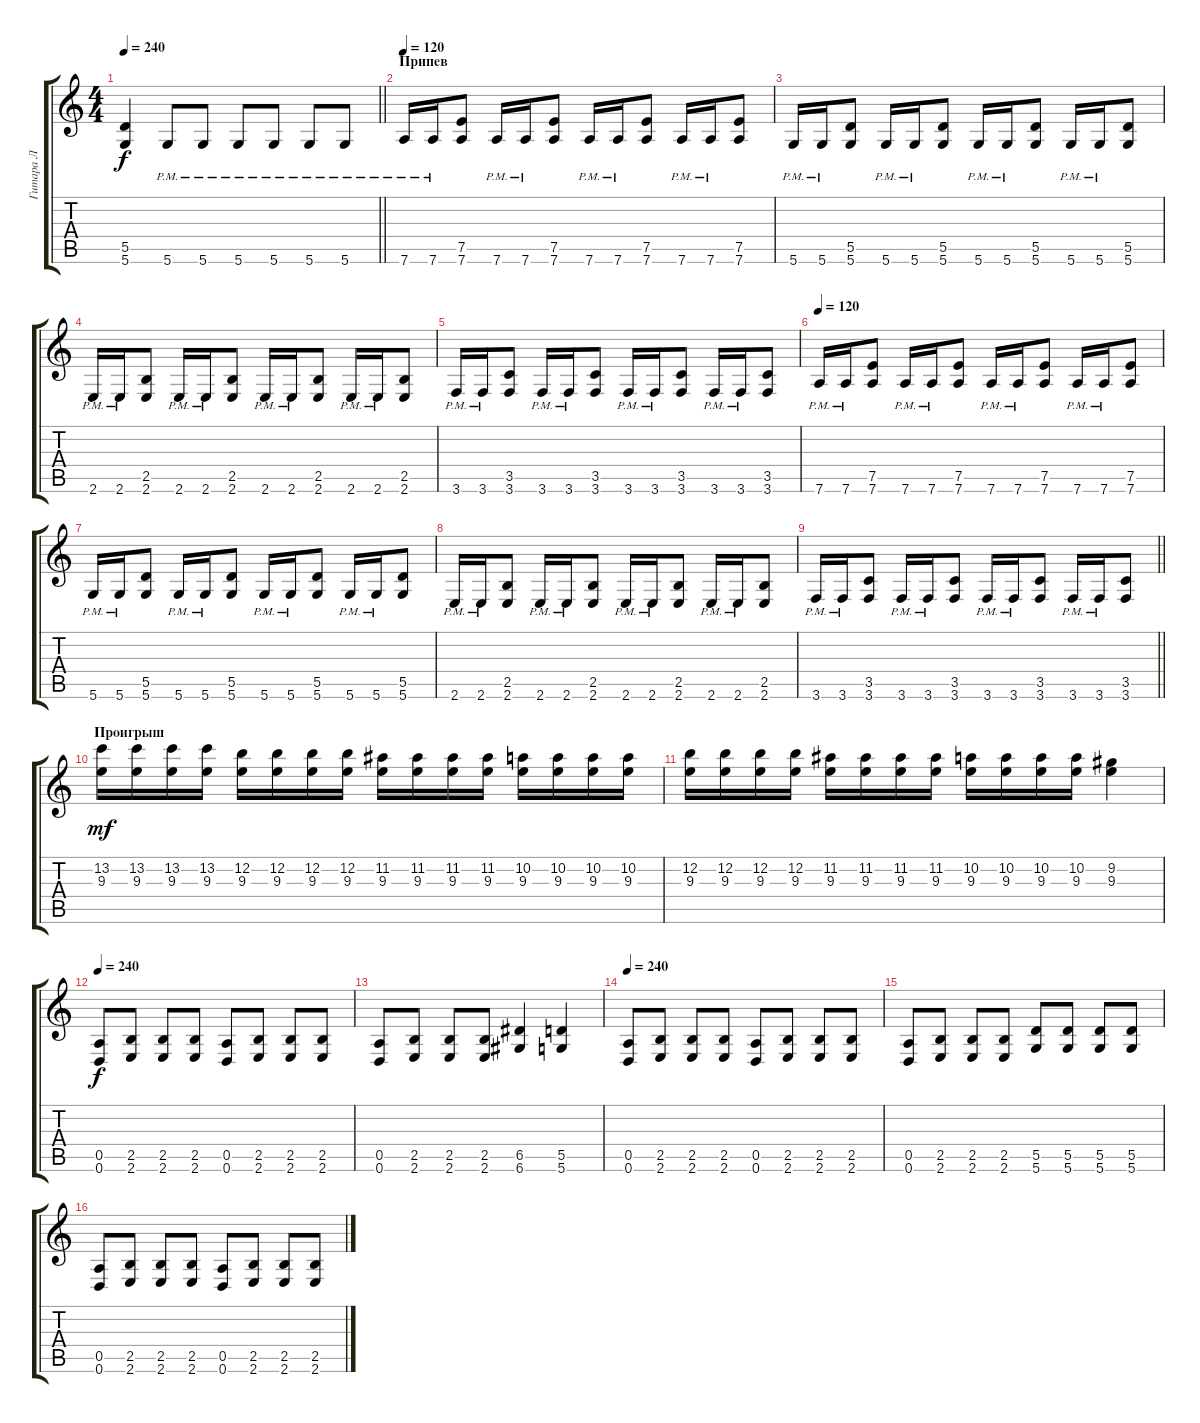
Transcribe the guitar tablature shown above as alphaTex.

\track ("Гитара Л" "Гитара Л") {instrument electricguitarclean}
\staff {score tabs}
\tuning (E4 B3 G3 D3 A2 D2) {hide}
\ts (4 4)
\tempo 240
\clef g2
\barLineRight lightlight
\ks c
(5.5 5.6).4{dy f} 5.6{pm}.8 5.6{pm}.8 5.6{pm}.8 5.6{pm}.8 5.6{pm}.8 5.6{pm}.8 |
\section ("" "Припев")
\tempo 120
7.6{pm}.16 7.6{pm}.16 (7.5 7.6).8 7.6{pm}.16 7.6{pm}.16 (7.5 7.6).8 7.6{pm}.16 7.6{pm}.16 (7.5 7.6).8 7.6{pm}.16 7.6{pm}.16 (7.5 7.6).8 |
5.6{pm}.16 5.6{pm}.16 (5.5 5.6).8 5.6{pm}.16 5.6{pm}.16 (5.5 5.6).8 5.6{pm}.16 5.6{pm}.16 (5.5 5.6).8 5.6{pm}.16 5.6{pm}.16 (5.5 5.6).8 |
2.6{pm}.16 2.6{pm}.16 (2.5 2.6).8 2.6{pm}.16 2.6{pm}.16 (2.5 2.6).8 2.6{pm}.16 2.6{pm}.16 (2.5 2.6).8 2.6{pm}.16 2.6{pm}.16 (2.5 2.6).8 |
3.6{pm}.16 3.6{pm}.16 (3.5 3.6).8 3.6{pm}.16 3.6{pm}.16 (3.5 3.6).8 3.6{pm}.16 3.6{pm}.16 (3.5 3.6).8 3.6{pm}.16 3.6{pm}.16 (3.5 3.6).8 |
\tempo 120
7.6{pm}.16 7.6{pm}.16 (7.5 7.6).8 7.6{pm}.16 7.6{pm}.16 (7.5 7.6).8 7.6{pm}.16 7.6{pm}.16 (7.5 7.6).8 7.6{pm}.16 7.6{pm}.16 (7.5 7.6).8 |
5.6{pm}.16 5.6{pm}.16 (5.5 5.6).8 5.6{pm}.16 5.6{pm}.16 (5.5 5.6).8 5.6{pm}.16 5.6{pm}.16 (5.5 5.6).8 5.6{pm}.16 5.6{pm}.16 (5.5 5.6).8 |
2.6{pm}.16 2.6{pm}.16 (2.5 2.6).8 2.6{pm}.16 2.6{pm}.16 (2.5 2.6).8 2.6{pm}.16 2.6{pm}.16 (2.5 2.6).8 2.6{pm}.16 2.6{pm}.16 (2.5 2.6).8 |
\barLineRight lightlight
3.6{pm}.16 3.6{pm}.16 (3.5 3.6).8 3.6{pm}.16 3.6{pm}.16 (3.5 3.6).8 3.6{pm}.16 3.6{pm}.16 (3.5 3.6).8 3.6{pm}.16 3.6{pm}.16 (3.5 3.6).8 |
\section ("" "Проигрыш")
(13.2 9.3).16{dy mf} (13.2 9.3).16 (13.2 9.3).16 (13.2 9.3).16 (12.2 9.3).16 (12.2 9.3).16 (12.2 9.3).16 (12.2 9.3).16 (11.2 9.3).16 (11.2 9.3).16 (11.2 9.3).16 (11.2 9.3).16 (10.2 9.3).16 (10.2 9.3).16 (10.2 9.3).16 (10.2 9.3).16 |
(12.2 9.3).16 (12.2 9.3).16 (12.2 9.3).16 (12.2 9.3).16 (11.2 9.3).16 (11.2 9.3).16 (11.2 9.3).16 (11.2 9.3).16 (10.2 9.3).16 (10.2 9.3).16 (10.2 9.3).16 (10.2 9.3).16 (9.2 9.3).4 |
\tempo 240
(0.5 0.6).8{dy f} (2.5 2.6).8 (2.5 2.6).8 (2.5 2.6).8 (0.5 0.6).8 (2.5 2.6).8 (2.5 2.6).8 (2.5 2.6).8 |
(0.5 0.6).8 (2.5 2.6).8 (2.5 2.6).8 (2.5 2.6).8 (6.5 6.6).4 (5.5 5.6).4 |
\tempo 240
(0.5 0.6).8 (2.5 2.6).8 (2.5 2.6).8 (2.5 2.6).8 (0.5 0.6).8 (2.5 2.6).8 (2.5 2.6).8 (2.5 2.6).8 |
(0.5 0.6).8 (2.5 2.6).8 (2.5 2.6).8 (2.5 2.6).8 (5.5 5.6).8 (5.5 5.6).8 (5.5 5.6).8 (5.5 5.6).8 |
(0.5 0.6).8 (2.5 2.6).8 (2.5 2.6).8 (2.5 2.6).8 (0.5 0.6).8 (2.5 2.6).8 (2.5 2.6).8 (2.5 2.6).8
